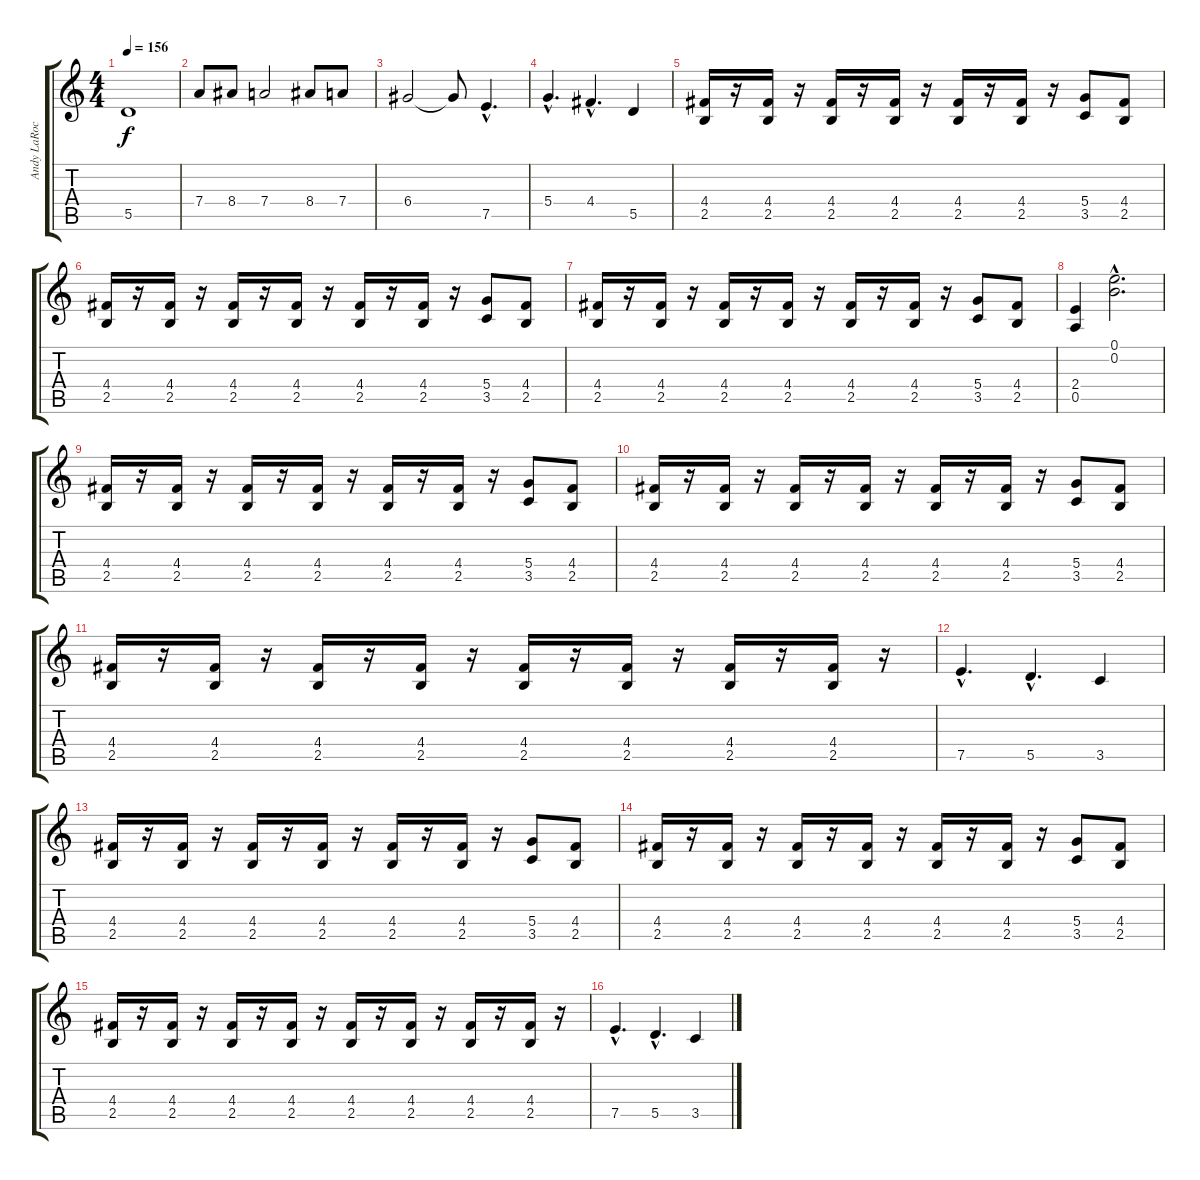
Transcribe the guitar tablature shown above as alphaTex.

\track ("Andy LaRocque" "Andy LaRoc") {instrument distortionguitar}
\staff {score tabs}
\tuning (E4 B3 G3 D3 A2 E2) {hide}
\ts (4 4)
\tempo 156
\clef g2
\ks c
5.5.1{dy f} |
7.4.8 8.4.8 7.4.2 8.4.8 7.4.8 |
6.4.2 6.4{t}.8 7.5{hac}.4{d} |
5.4{hac}.4{d} 4.4{hac}.4{d} 5.5.4 |
(4.4 2.5).16 r.16 (4.4 2.5).16 r.16 (4.4 2.5).16 r.16 (4.4 2.5).16 r.16 (4.4 2.5).16 r.16 (4.4 2.5).16 r.16 (5.4 3.5).8 (4.4 2.5).8 |
(4.4 2.5).16 r.16 (4.4 2.5).16 r.16 (4.4 2.5).16 r.16 (4.4 2.5).16 r.16 (4.4 2.5).16 r.16 (4.4 2.5).16 r.16 (5.4 3.5).8 (4.4 2.5).8 |
(4.4 2.5).16 r.16 (4.4 2.5).16 r.16 (4.4 2.5).16 r.16 (4.4 2.5).16 r.16 (4.4 2.5).16 r.16 (4.4 2.5).16 r.16 (5.4 3.5).8 (4.4 2.5).8 |
(2.4 0.5).4 (0.1{hac} 0.2{hac}).2{d} |
(4.4 2.5).16 r.16 (4.4 2.5).16 r.16 (4.4 2.5).16 r.16 (4.4 2.5).16 r.16 (4.4 2.5).16 r.16 (4.4 2.5).16 r.16 (5.4 3.5).8 (4.4 2.5).8 |
(4.4 2.5).16 r.16 (4.4 2.5).16 r.16 (4.4 2.5).16 r.16 (4.4 2.5).16 r.16 (4.4 2.5).16 r.16 (4.4 2.5).16 r.16 (5.4 3.5).8 (4.4 2.5).8 |
(4.4 2.5).16 r.16 (4.4 2.5).16 r.16 (4.4 2.5).16 r.16 (4.4 2.5).16 r.16 (4.4 2.5).16 r.16 (4.4 2.5).16 r.16 (4.4 2.5).16 r.16 (4.4 2.5).16 r.16 |
7.5{hac}.4{d} 5.5{hac}.4{d} 3.5.4 |
(4.4 2.5).16 r.16 (4.4 2.5).16 r.16 (4.4 2.5).16 r.16 (4.4 2.5).16 r.16 (4.4 2.5).16 r.16 (4.4 2.5).16 r.16 (5.4 3.5).8 (4.4 2.5).8 |
(4.4 2.5).16 r.16 (4.4 2.5).16 r.16 (4.4 2.5).16 r.16 (4.4 2.5).16 r.16 (4.4 2.5).16 r.16 (4.4 2.5).16 r.16 (5.4 3.5).8 (4.4 2.5).8 |
(4.4 2.5).16 r.16 (4.4 2.5).16 r.16 (4.4 2.5).16 r.16 (4.4 2.5).16 r.16 (4.4 2.5).16 r.16 (4.4 2.5).16 r.16 (4.4 2.5).16 r.16 (4.4 2.5).16 r.16 |
7.5{hac}.4{d} 5.5{hac}.4{d} 3.5.4
